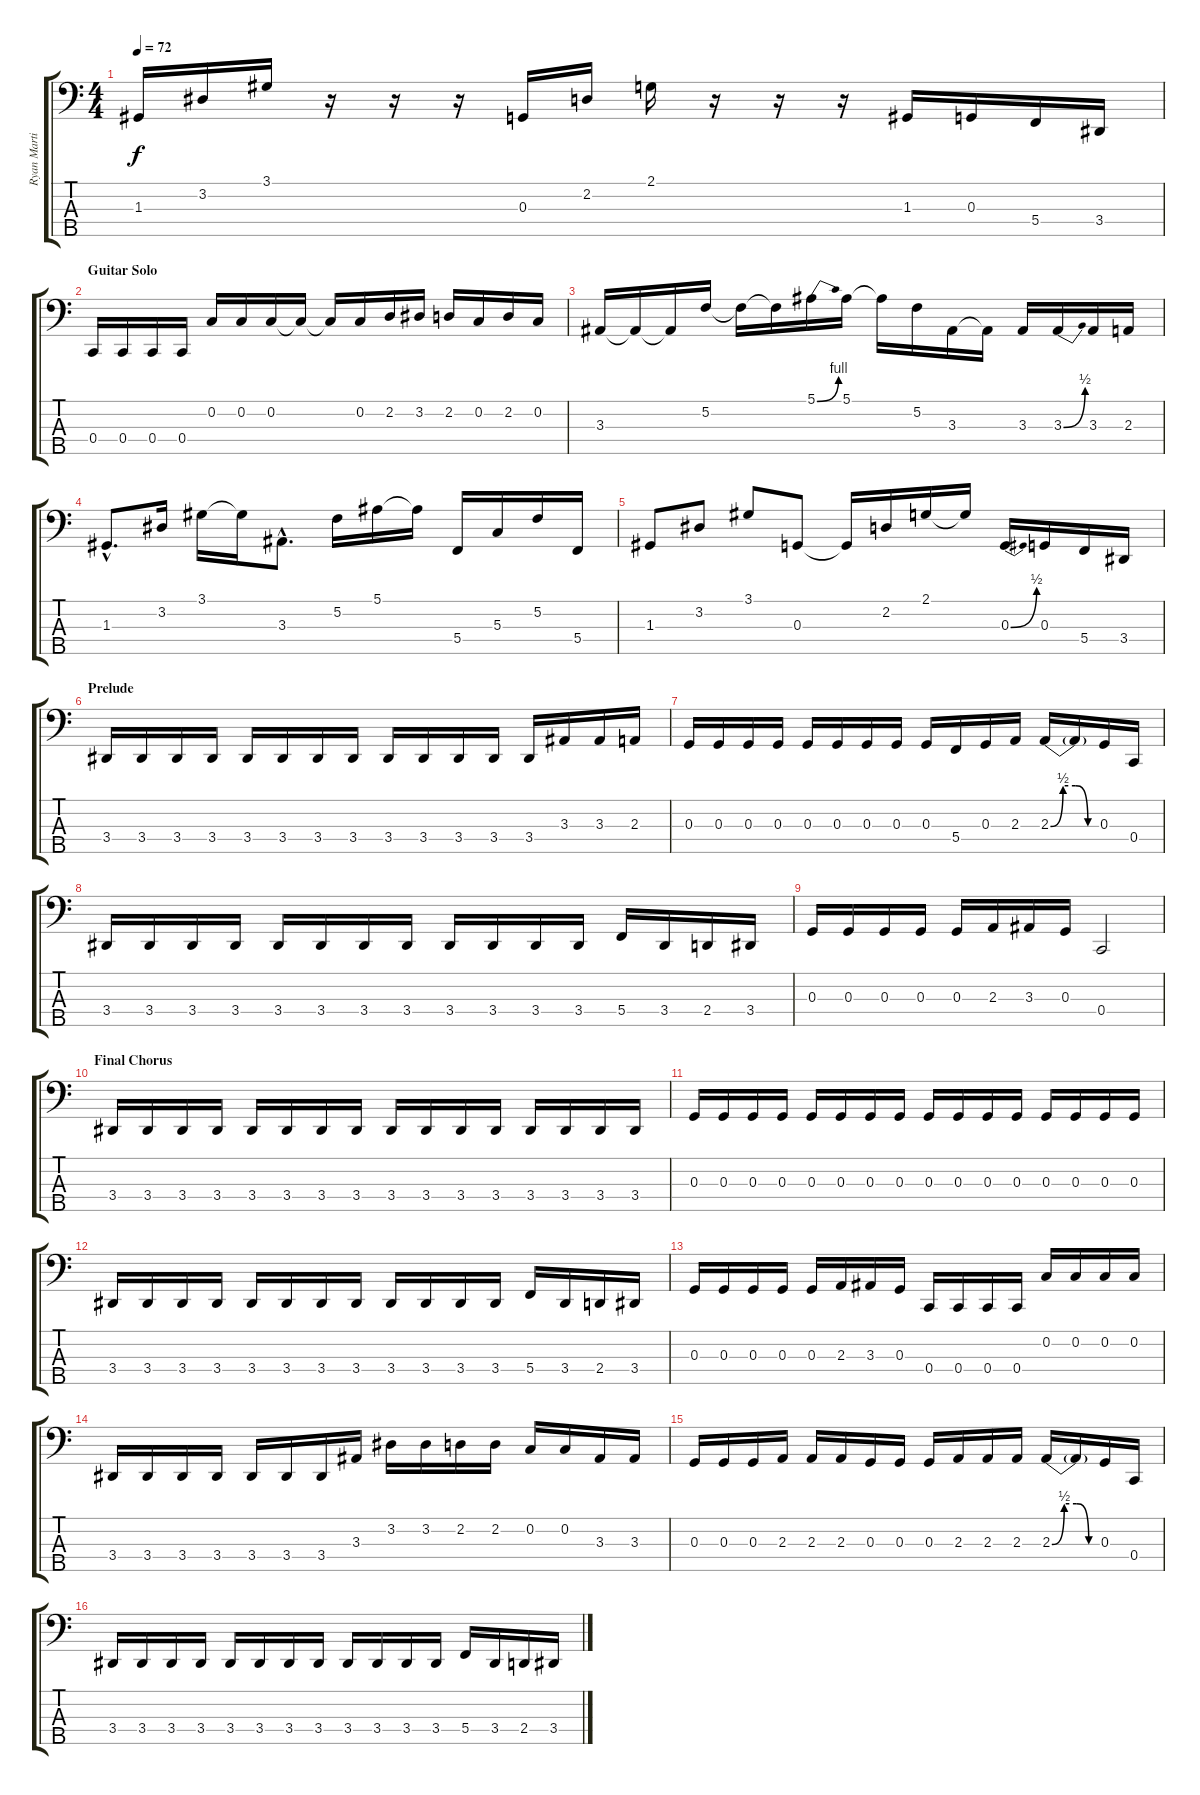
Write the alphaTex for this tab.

\track ("Ryan Martinie \"Rü-D\" (Bass)" "Ryan Marti") {instrument electricbasspick}
\staff {score tabs}
\tuning (F2 C2 G1 C1 G0) {hide}
\ts (4 4)
\tempo 72
\clef f4
\ks c
1.3.16{dy f} 3.2.16 3.1.16 r.16 r.16 r.16 0.3.16 2.2.16 2.1.16 r.16 r.16 r.16 1.3.16 0.3.16 5.4.16 3.4.16 |
\section ("" "Guitar Solo")
0.4.16 0.4.16 0.4.16 0.4.16 0.2.16 0.2.16 0.2.16 0.2{t}.16 0.2{t}.16 0.2.16 2.2.16 3.2.16 2.2.16 0.2.16 2.2.16 0.2.16 |
3.3.16 3.3{t}.16 3.3{t}.16 5.2.16 5.2{t}.16 5.2{t}.16 5.1{be (bend 0 0 60 4)}.16 5.1.16 5.1{t}.16 5.2.16 3.3.16 3.3{t}.16 3.3.16 3.3{be (bend 0 0 60 2)}.16 3.3.16 2.3.16 |
1.3{hac}.8{d} 3.2.16 3.1.16 3.1{t}.16 3.3{hac}.8{d} 5.2.16 5.1.16 5.1{t}.16 5.4.16 5.3.16 5.2.16 5.4.16 |
1.3.8 3.2.8 3.1.8 0.3.8 0.3{t}.16 2.2.16 2.1.16 2.1{t}.16 0.3{be (bend 0 0 60 2)}.16 0.3.16 5.4.16 3.4.16 |
\section ("" "Prelude")
3.4.16 3.4.16 3.4.16 3.4.16 3.4.16 3.4.16 3.4.16 3.4.16 3.4.16 3.4.16 3.4.16 3.4.16 3.4.16 3.3.16 3.3.16 2.3.16 |
0.3.16 0.3.16 0.3.16 0.3.16 0.3.16 0.3.16 0.3.16 0.3.16 0.3.16 5.4.16 0.3.16 2.3.16 2.3{be (custom 0 0 15 2 30 2 45 0 60 0)}.16 2.3{t}.16 0.3.16 0.4.16 |
3.4.16 3.4.16 3.4.16 3.4.16 3.4.16 3.4.16 3.4.16 3.4.16 3.4.16 3.4.16 3.4.16 3.4.16 5.4.16 3.4.16 2.4.16 3.4.16 |
0.3.16 0.3.16 0.3.16 0.3.16 0.3.16 2.3.16 3.3.16 0.3.16 0.4.2 |
\section ("" "Final Chorus")
3.4.16 3.4.16 3.4.16 3.4.16 3.4.16 3.4.16 3.4.16 3.4.16 3.4.16 3.4.16 3.4.16 3.4.16 3.4.16 3.4.16 3.4.16 3.4.16 |
0.3.16 0.3.16 0.3.16 0.3.16 0.3.16 0.3.16 0.3.16 0.3.16 0.3.16 0.3.16 0.3.16 0.3.16 0.3.16 0.3.16 0.3.16 0.3.16 |
3.4.16 3.4.16 3.4.16 3.4.16 3.4.16 3.4.16 3.4.16 3.4.16 3.4.16 3.4.16 3.4.16 3.4.16 5.4.16 3.4.16 2.4.16 3.4.16 |
0.3.16 0.3.16 0.3.16 0.3.16 0.3.16 2.3.16 3.3.16 0.3.16 0.4.16 0.4.16 0.4.16 0.4.16 0.2.16 0.2.16 0.2.16 0.2.16 |
3.4.16 3.4.16 3.4.16 3.4.16 3.4.16 3.4.16 3.4.16 3.3.16 3.2.16 3.2.16 2.2.16 2.2.16 0.2.16 0.2.16 3.3.16 3.3.16 |
0.3.16 0.3.16 0.3.16 2.3.16 2.3.16 2.3.16 0.3.16 0.3.16 0.3.16 2.3.16 2.3.16 2.3.16 2.3{be (custom 0 0 15 2 30 2 45 0 60 0)}.16 2.3{t}.16 0.3.16 0.4.16 |
3.4.16 3.4.16 3.4.16 3.4.16 3.4.16 3.4.16 3.4.16 3.4.16 3.4.16 3.4.16 3.4.16 3.4.16 5.4.16 3.4.16 2.4.16 3.4.16
